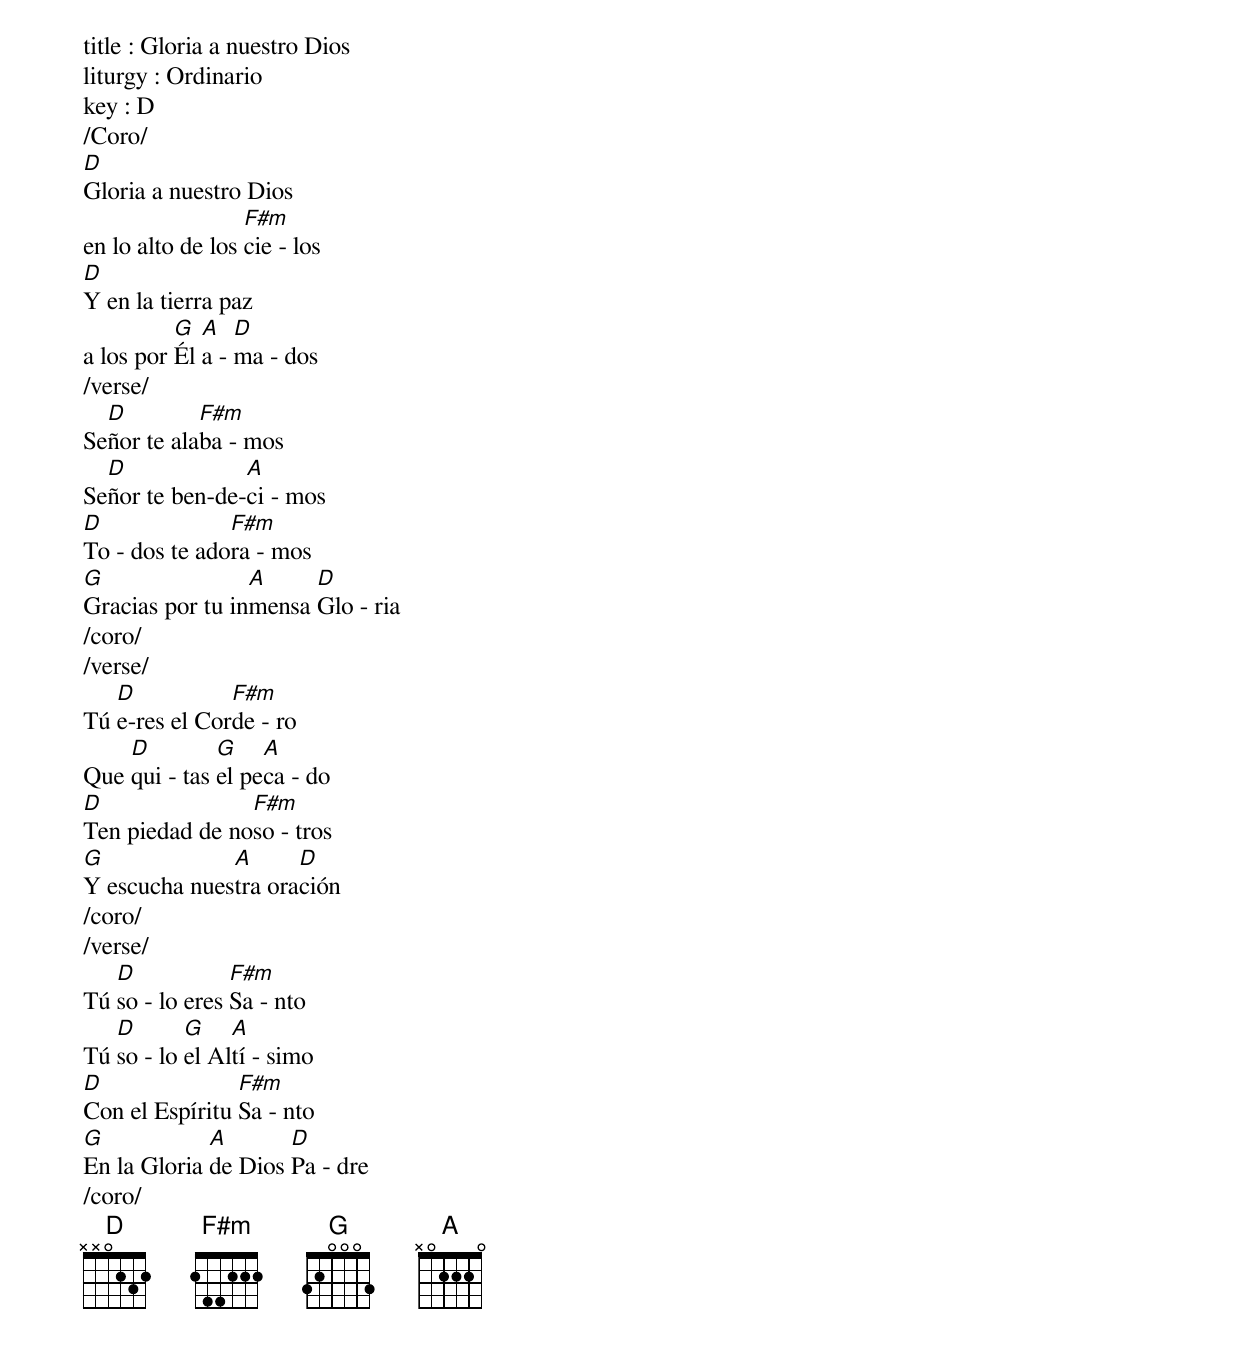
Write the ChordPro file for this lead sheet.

title : Gloria a nuestro Dios
liturgy : Ordinario
key : D
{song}
/Coro/
[D]Gloria a nuestro Dios
en lo alto de los [F#m]cie - los
[D]Y en la tierra paz
a los por [G]Él [A]a - [D]ma - dos
/verse/
Se[D]ñor te ala[F#m]ba - mos
Se[D]ñor te ben-de-[A]ci - mos
[D]To - dos te ado[F#m]ra - mos
[G]Gracias por tu in[A]mensa [D]Glo - ria
/coro/
/verse/
Tú [D]e-res el Cor[F#m]de - ro
Que [D]qui - tas [G]el pe[A]ca - do
[D]Ten piedad de no[F#m]so - tros
[G]Y escucha nues[A]tra ora[D]ción
/coro/
/verse/
Tú [D]so - lo eres [F#m]Sa - nto
Tú [D]so - lo [G]el Al[A]tí - simo
[D]Con el Espíritu [F#m]Sa - nto
[G]En la Gloria [A]de Dios [D]Pa - dre
/coro/
